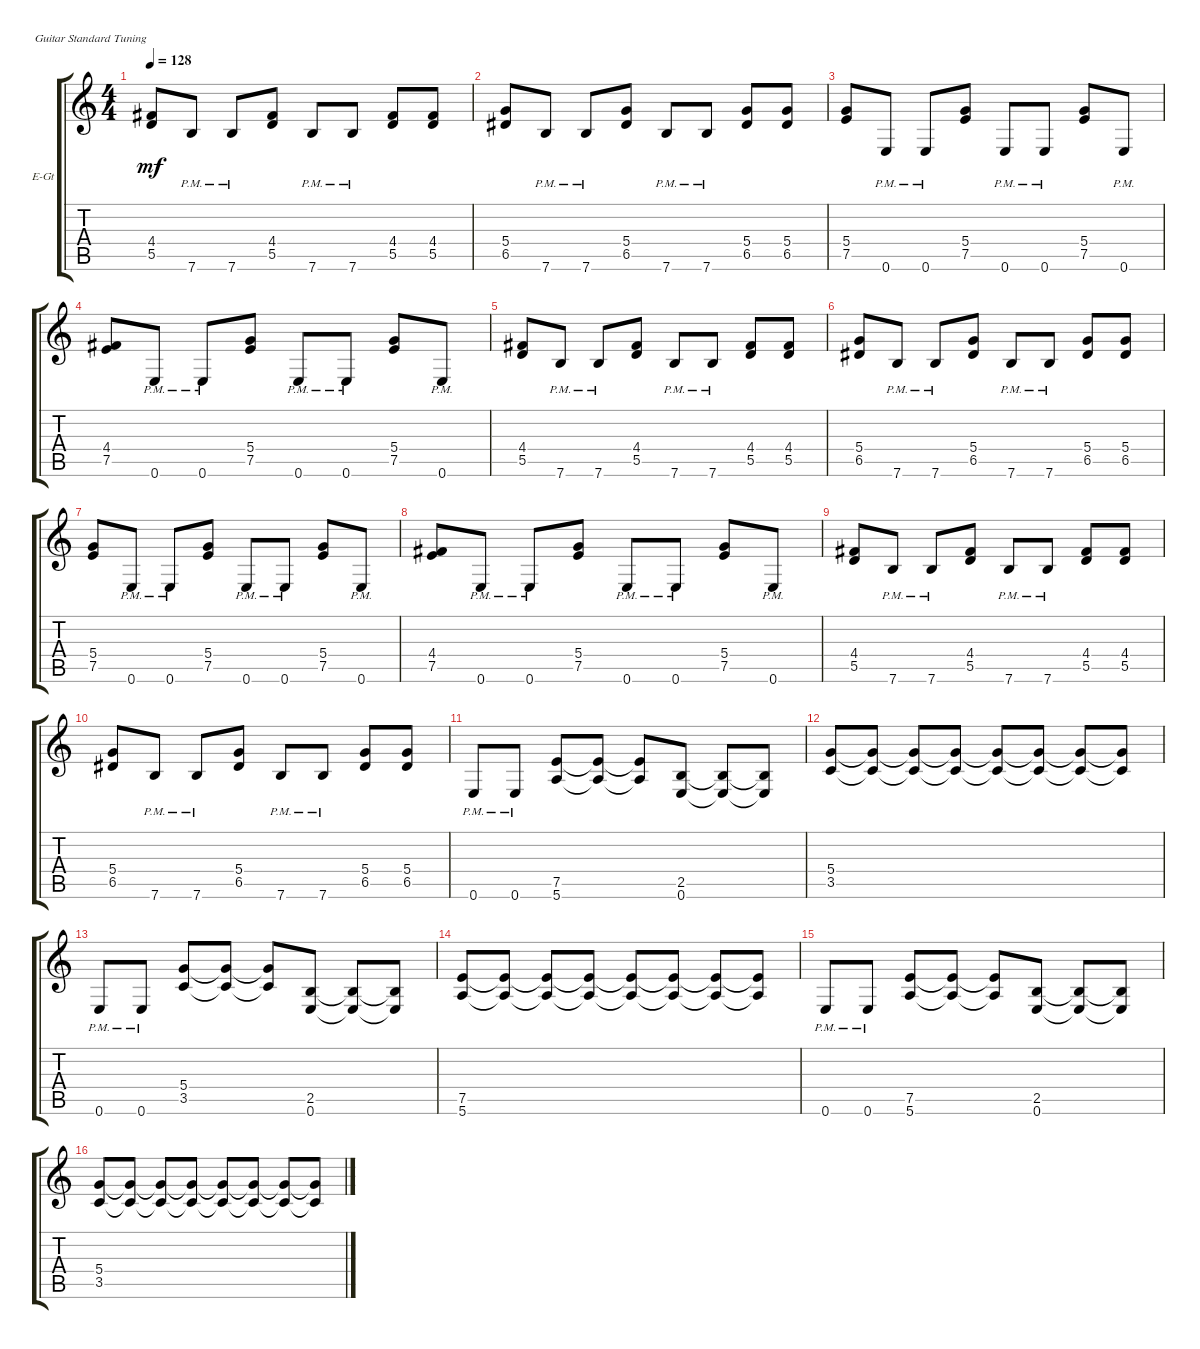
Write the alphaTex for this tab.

\defaultSystemsLayout 4
\bracketExtendMode groupsimilarinstruments
\firstSystemTrackNameOrientation horizontal
\otherSystemsTrackNameOrientation horizontal
\track ("Electric Guitar" "E-Gt") {instrument distortionguitar}
\staff {score tabs}
\tuning (E4 B3 G3 D3 A2 E2)
\ts (4 4)
\tempo 128
\clef g2
\ks c
(5.5 4.4).8{dy mf} 7.6{pm}.8 7.6{pm}.8 (5.5 4.4).8 7.6{pm}.8 7.6{pm}.8 (5.5 4.4).8 (5.5 4.4).8 |
(6.5 5.4).8 7.6{pm}.8 7.6{pm}.8 (6.5 5.4).8 7.6{pm}.8 7.6{pm}.8 (6.5 5.4).8 (6.5 5.4).8 |
(7.5 5.4).8 0.6{pm}.8 0.6{pm}.8 (7.5 5.4).8 0.6{pm}.8 0.6{pm}.8 (7.5 5.4).8 0.6{pm}.8 |
(7.5 4.4).8 0.6{pm}.8 0.6{pm}.8 (7.5 5.4).8 0.6{pm}.8 0.6{pm}.8 (7.5 5.4).8 0.6{pm}.8 |
(5.5 4.4).8 7.6{pm}.8 7.6{pm}.8 (5.5 4.4).8 7.6{pm}.8 7.6{pm}.8 (5.5 4.4).8 (5.5 4.4).8 |
(6.5 5.4).8 7.6{pm}.8 7.6{pm}.8 (6.5 5.4).8 7.6{pm}.8 7.6{pm}.8 (6.5 5.4).8 (6.5 5.4).8 |
(7.5 5.4).8 0.6{pm}.8 0.6{pm}.8 (7.5 5.4).8 0.6{pm}.8 0.6{pm}.8 (7.5 5.4).8 0.6{pm}.8 |
(7.5 4.4).8 0.6{pm}.8 0.6{pm}.8 (7.5 5.4).8 0.6{pm}.8 0.6{pm}.8 (7.5 5.4).8 0.6{pm}.8 |
(5.5 4.4).8 7.6{pm}.8 7.6{pm}.8 (5.5 4.4).8 7.6{pm}.8 7.6{pm}.8 (5.5 4.4).8 (5.5 4.4).8 |
(6.5 5.4).8 7.6{pm}.8 7.6{pm}.8 (6.5 5.4).8 7.6{pm}.8 7.6{pm}.8 (6.5 5.4).8 (6.5 5.4).8 |
0.6{pm}.8 0.6{pm}.8 (5.6 7.5).8 (5.6{t} 7.5{t}).8 (5.6{t} 7.5{t}).8 (0.6 2.5).8 (2.5{t} 0.6{t}).8 (2.5{t} 0.6{t}).8 |
(3.5 5.4).8 (3.5{t} 5.4{t}).8 (3.5{t} 5.4{t}).8 (3.5{t} 5.4{t}).8 (3.5{t} 5.4{t}).8 (3.5{t} 5.4{t}).8 (3.5{t} 5.4{t}).8 (3.5{t} 5.4{t}).8 |
0.6{pm}.8 0.6{pm}.8 (3.5 5.4).8 (3.5{t} 5.4{t}).8 (3.5{t} 5.4{t}).8 (0.6 2.5).8 (0.6{t} 2.5{t}).8 (0.6{t} 2.5{t}).8 |
(5.6 7.5).8 (5.6{t} 7.5{t}).8 (5.6{t} 7.5{t}).8 (5.6{t} 7.5{t}).8 (5.6{t} 7.5{t}).8 (5.6{t} 7.5{t}).8 (5.6{t} 7.5{t}).8 (5.6{t} 7.5{t}).8 |
0.6{pm}.8 0.6{pm}.8 (5.6 7.5).8 (5.6{t} 7.5{t}).8 (5.6{t} 7.5{t}).8 (0.6 2.5).8 (2.5{t} 0.6{t}).8 (2.5{t} 0.6{t}).8 |
(3.5 5.4).8 (3.5{t} 5.4{t}).8 (3.5{t} 5.4{t}).8 (3.5{t} 5.4{t}).8 (3.5{t} 5.4{t}).8 (3.5{t} 5.4{t}).8 (3.5{t} 5.4{t}).8 (3.5{t} 5.4{t}).8
